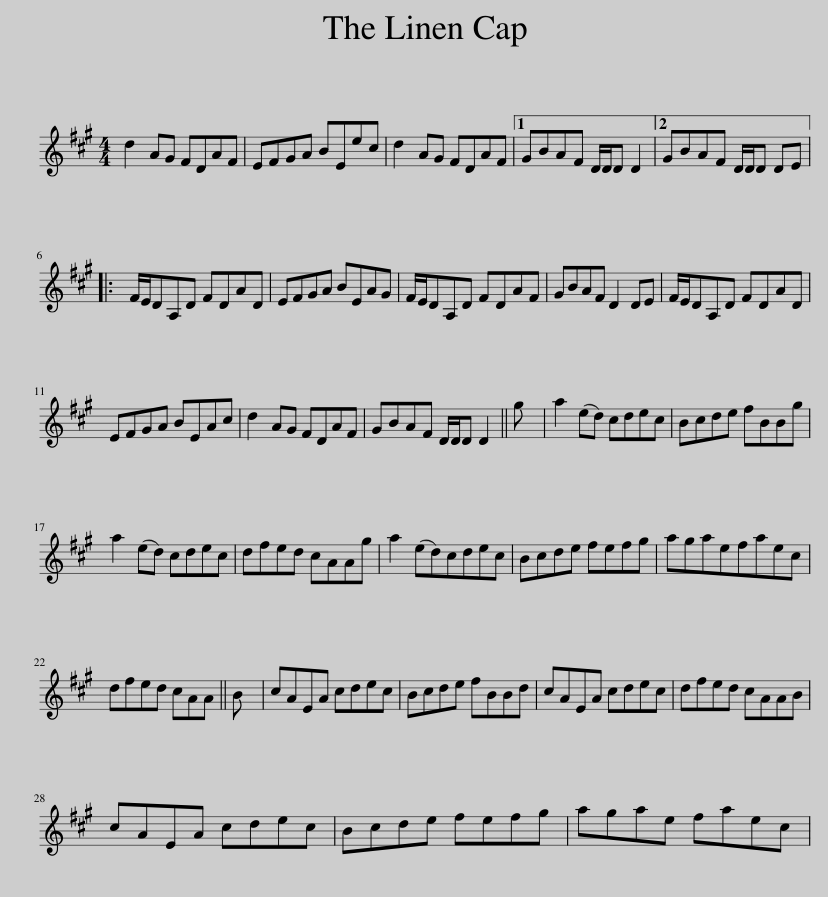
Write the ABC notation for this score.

X:1
L:1/8
M:4/4
I:linebreak $
K:A
V:1 treble
V:1
 d2 AG FDAF | EFGA BEec | d2 AG FDAF |1 GBAF D/D/D D2 ||2 GBAF D/D/D DE |:$ %5
 F/E/DA,D FDAD | EFGA BEAG | F/E/DA,D FDAF | GBAF D2 DE | F/E/DA,D FDAD |$ %10
 EFGA BEAc | d2 AG FDAF | GBAF D/D/D D2 || g | a2 (ed) cdec | %15
 Bcde fBBg |$ a2 (ed) cdec | dfed cAAg | a2 (ed)cdec | Bcde fefg | %20
 agaefaec |$ dfed cAA || B | cAEA cdec | Bcde fBBd | %25
 cAEA cdec | dfed cAAB |$ cAEA cdec | Bcde fefg | agae faec | %30
